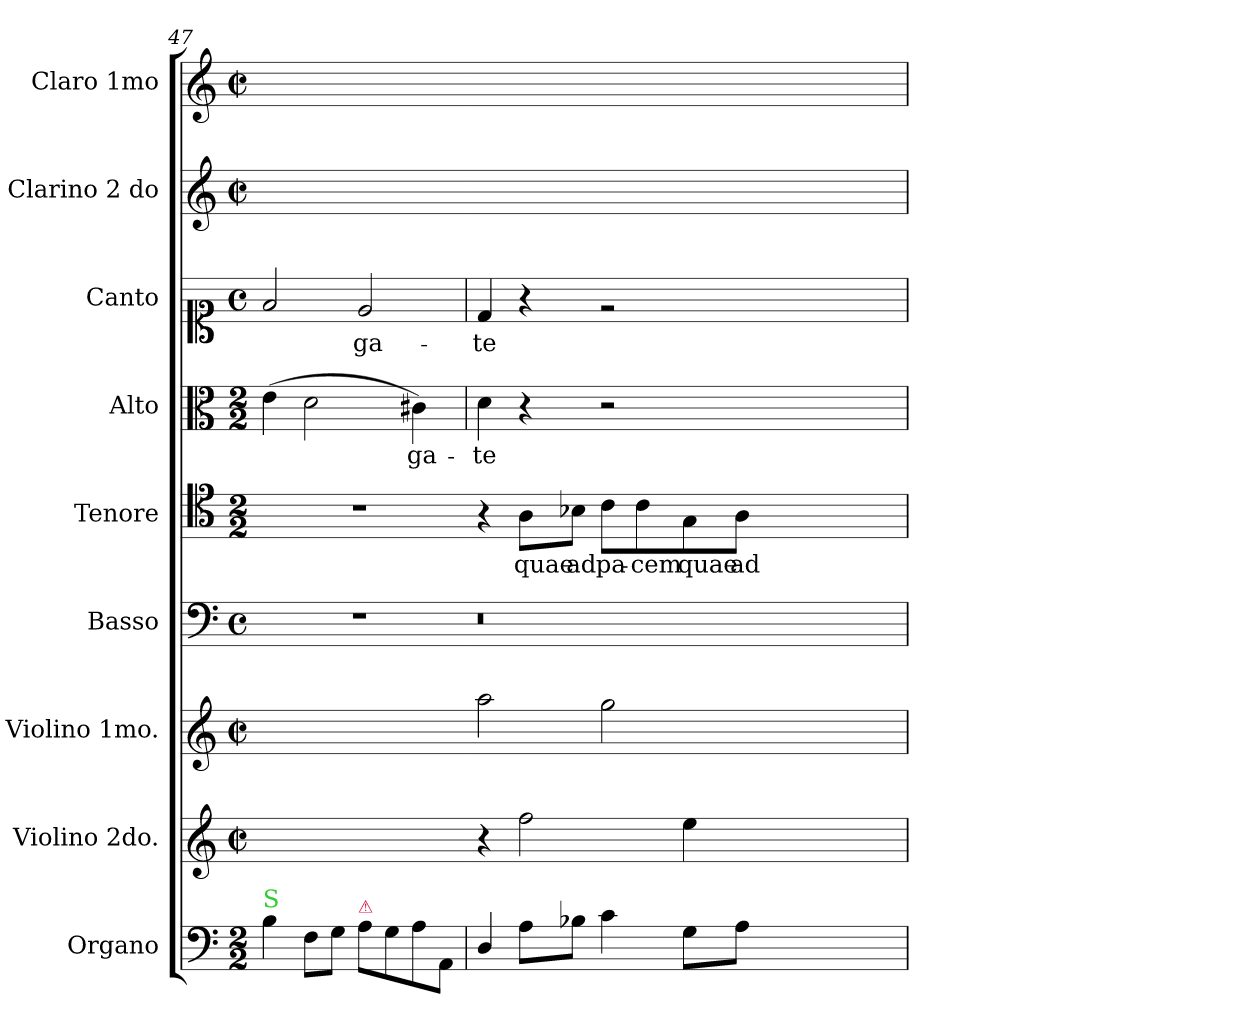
**kern	**kern	**kern	**kern	**kern	**text	**kern	**text	**kern	**text	**kern	**kern
*part9	*part8	*part7	*part6	*part5	*part5	*part4	*part4	*part3	*part3	*part2	*part1
*staff9	*staff8	*staff7	*staff6	*staff5	*staff5	*staff4	*staff4	*staff3	*staff3	*staff2	*staff1
*I"Organo	*I"Violino 2do.	*I"Violino 1mo.	*I"Basso	*I"Tenore	*	*I"Alto	*	*I"Canto	*	*I"Clarino 2 do	*I"Claro 1mo
*I'org	*I'vl 2	*I'vl 1	*I'B	*I'T	*	*I'A	*	*	*	*I'clno 2	*
*clefF4	*clefG2	*clefG2	*clefF4	*clefC4	*	*clefC3	*	*clefC1	*	*clefG2	*clefG2
*k[]	*k[]	*k[]	*k[]	*k[]	*	*k[]	*	*k[]	*	*k[]	*k[]
*M2/2	*M2/2	*M2/2	*M2/2	*M2/2	*	*M2/2	*	*M2/2	*	*M2/2	*M2/2
*	*met(c|)	*met(c|)	*met(c)	*	*	*	*	*met(c)	*	*met(c|)	*met(c|)
=47	=47	=47	=47	=47	=47	=47	=47	=47	=47	=47	=47
!LO:TX:a:color=limegreen:t=S	!	!	!	!	!	!	!	!	!	!	!
4B\	1ryy	1ryy	1r	1r	.	(4e\	.	2f/	.	1ryy	1ryy
8F\L	.	.	.	.	.	2d\	.	.	.	.	.
8G\J	.	.	.	.	.	.	.	.	.	.	.
!LO:TX:a:color=crimson:t=⚠	!	!	!	!	!	!	!	!	!	!	!
8A\L	.	.	.	.	.	.	.	2e/	-ga-	.	.
8G\	.	.	.	.	.	.	.	.	.	.	.
8A\	.	.	.	.	.	4c#X\)	-ga-	.	.	.	.
8AA/J	.	.	.	.	.	.	.	.	.	.	.
=48	=48	=48-	=48	=48-	=48	=48	=48	=48	=48	=48	=48
4D/	4r	2aa\	0.r	4r	.	4d\	-te	4d/	-te	0.ryy	0.ryy
8A\L	2ff\	.	.	8A\L	quae	4r	.	4r	.	.	.
8B-X\J	.	.	.	8B-X\J	ad	.	.	.	.	.	.
4c\	.	2gg\	.	8c\L	pa-	2r	.	2re	.	.	.
.	.	.	.	8c\	-cem	.	.	.	.	.	.
!	!	!	!	!	!LO:LY:i	!	!	!	!	!	!
8G\L	4ee\	.	.	8G\	quae	.	.	.	.	.	.
!	!	!	!	!	!LO:LY:i	!	!	!	!	!	!
8A\J	.	.	.	8A\J	ad	.	.	.	.	.	.
0ryy	0ryy	0ryy	.	0ryy	.	0ryy	.	0ryy	.	.	.
=	=	=	=	=	=	=	=	=	=	=	=
*-	*-	*-	*-	*-	*-	*-	*-	*-	*-	*-	*-
